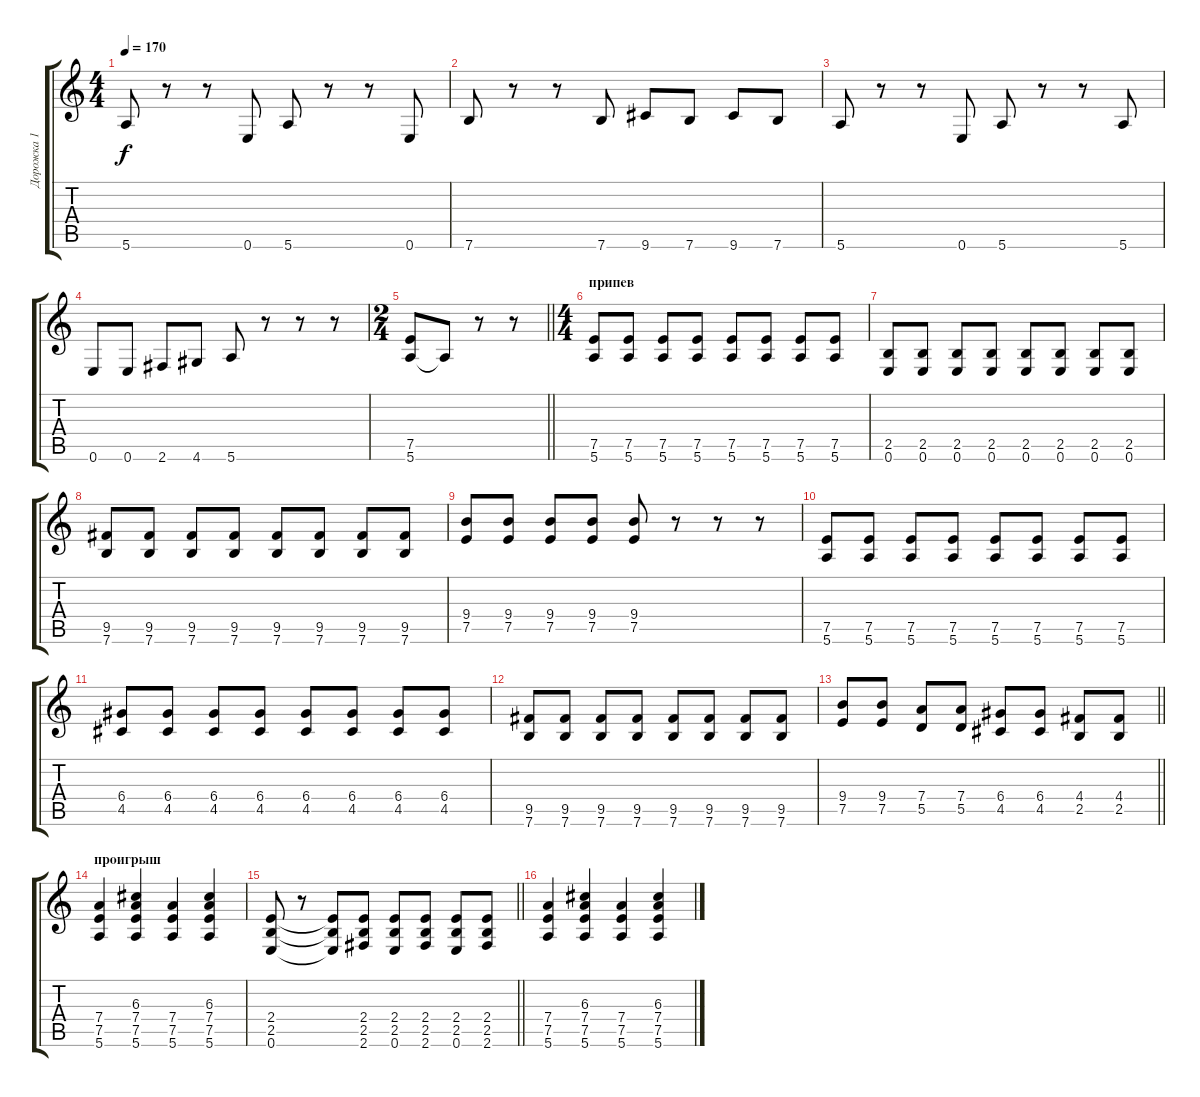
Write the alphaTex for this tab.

\track ("Дорожка 1" "Дорожка 1") {instrument distortionguitar}
\staff {score tabs}
\tuning (E4 B3 G3 D3 A2 E2) {hide}
\ts (4 4)
\tempo 170
\clef g2
\ks c
5.6.8{dy f} r.8 r.8 0.6.8 5.6.8 r.8 r.8 0.6.8 |
7.6.8 r.8 r.8 7.6.8 9.6.8 7.6.8 9.6.8 7.6.8 |
5.6.8 r.8 r.8 0.6.8 5.6.8 r.8 r.8 5.6.8 |
0.6.8 0.6.8 2.6.8 4.6.8 5.6.8 r.8 r.8 r.8 |
\ts (2 4)
\barLineRight lightlight
(7.5 5.6).8 5.6{t}.8 r.8 r.8 |
\ts (4 4)
\section ("" "припев")
(7.5 5.6).8 (7.5 5.6).8 (7.5 5.6).8 (7.5 5.6).8 (7.5 5.6).8 (7.5 5.6).8 (7.5 5.6).8 (7.5 5.6).8 |
(2.5 0.6).8 (2.5 0.6).8 (2.5 0.6).8 (2.5 0.6).8 (2.5 0.6).8 (2.5 0.6).8 (2.5 0.6).8 (2.5 0.6).8 |
(9.5 7.6).8 (9.5 7.6).8 (9.5 7.6).8 (9.5 7.6).8 (9.5 7.6).8 (9.5 7.6).8 (9.5 7.6).8 (9.5 7.6).8 |
(9.4 7.5).8 (9.4 7.5).8 (9.4 7.5).8 (9.4 7.5).8 (9.4 7.5).8 r.8 r.8 r.8 |
(7.5 5.6).8 (7.5 5.6).8 (7.5 5.6).8 (7.5 5.6).8 (7.5 5.6).8 (7.5 5.6).8 (7.5 5.6).8 (7.5 5.6).8 |
(6.4 4.5).8 (6.4 4.5).8 (6.4 4.5).8 (6.4 4.5).8 (6.4 4.5).8 (6.4 4.5).8 (6.4 4.5).8 (6.4 4.5).8 |
(9.5 7.6).8 (9.5 7.6).8 (9.5 7.6).8 (9.5 7.6).8 (9.5 7.6).8 (9.5 7.6).8 (9.5 7.6).8 (9.5 7.6).8 |
\barLineRight lightlight
(9.4 7.5).8 (9.4 7.5).8 (7.4 5.5).8 (7.4 5.5).8 (6.4 4.5).8 (6.4 4.5).8 (4.4 2.5).8 (4.4 2.5).8 |
\section ("" "проигрыш")
(7.4 7.5 5.6).4 (6.3 7.4 7.5 5.6).4 (7.4 7.5 5.6).4 (6.3 7.4 7.5 5.6).4 |
\barLineRight lightlight
(2.4 2.5 0.6).8 r.8 (2.4{t} 2.5{t} 0.6{t}).8 (2.4 2.5 2.6).8 (2.4 2.5 0.6).8 (2.4 2.5 2.6).8 (2.4 2.5 0.6).8 (2.4 2.5 2.6).8 |
(7.4 7.5 5.6).4 (6.3 7.4 7.5 5.6).4 (7.4 7.5 5.6).4 (6.3 7.4 7.5 5.6).4
